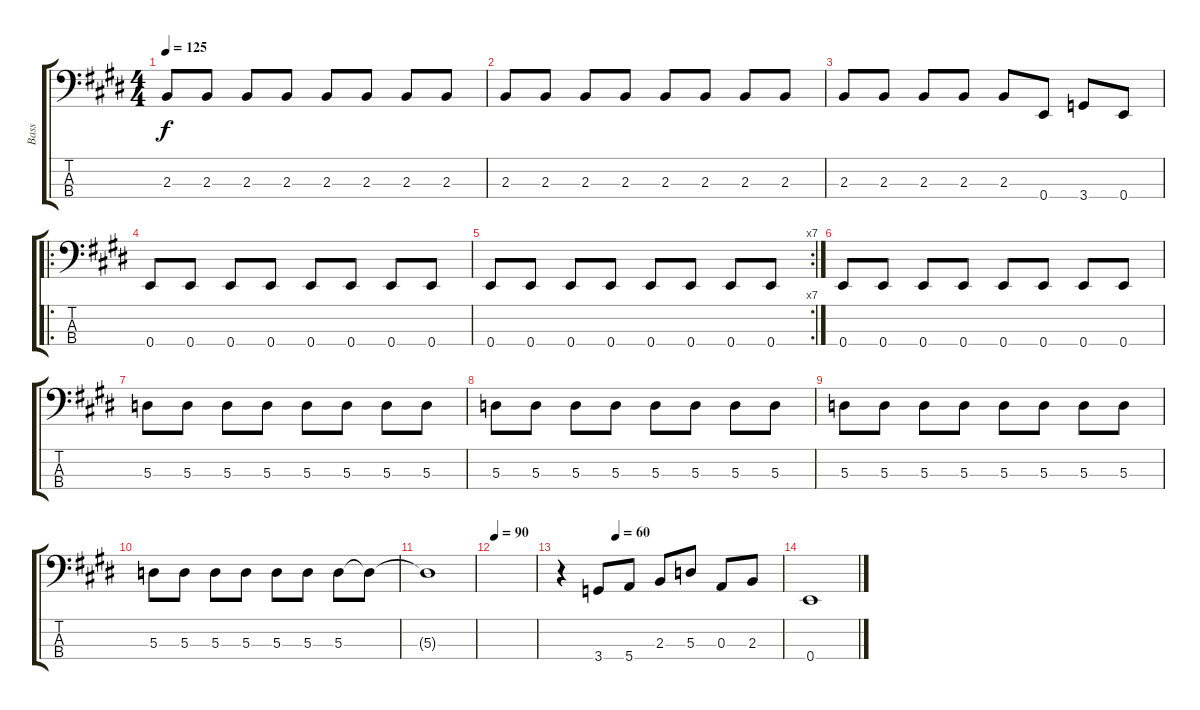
\track ("Bass" "Bass") {instrument electricbassfinger}
\staff {score tabs}
\tuning (G2 D2 A1 E1) {hide}
\ts (4 4)
\tempo 125
\clef f4
\ks e
2.3.8{dy f} 2.3.8 2.3.8 2.3.8 2.3.8 2.3.8 2.3.8 2.3.8 |
2.3.8 2.3.8 2.3.8 2.3.8 2.3.8 2.3.8 2.3.8 2.3.8 |
2.3.8 2.3.8 2.3.8 2.3.8 2.3.8 0.4.8 3.4.8 0.4.8 |
\ro
0.4.8 0.4.8 0.4.8 0.4.8 0.4.8 0.4.8 0.4.8 0.4.8 |
\rc 7
0.4.8 0.4.8 0.4.8 0.4.8 0.4.8 0.4.8 0.4.8 0.4.8 |
0.4.8 0.4.8 0.4.8 0.4.8 0.4.8 0.4.8 0.4.8 0.4.8 |
5.3.8 5.3.8 5.3.8 5.3.8 5.3.8 5.3.8 5.3.8 5.3.8 |
5.3.8 5.3.8 5.3.8 5.3.8 5.3.8 5.3.8 5.3.8 5.3.8 |
5.3.8 5.3.8 5.3.8 5.3.8 5.3.8 5.3.8 5.3.8 5.3.8 |
5.3.8 5.3.8 5.3.8 5.3.8 5.3.8 5.3.8 5.3.8 5.3{t}.8 |
5.3{t}.1 |
\tempo 90
|
\tempo (60 0.25)
r.4 3.4.8 5.4.8 2.3.8 5.3.8 0.3.8 2.3.8 |
0.4.1
